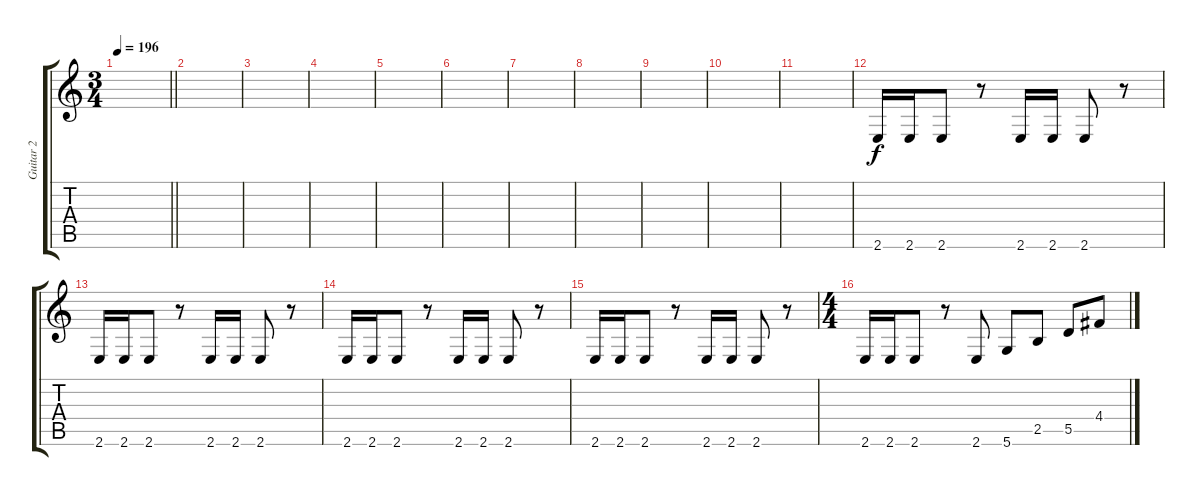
\track ("Guitar 2" "Guitar 2") {instrument distortionguitar}
\staff {score tabs}
\tuning (E4 B3 G3 D3 A2 D2) {hide}
\ts (3 4)
\tempo 196
\clef g2
\barLineRight lightlight
\ks c
|
|
|
|
|
|
|
|
|
|
|
2.6.16 2.6.16 2.6.8 r.8 2.6.16 2.6.16 2.6.8 r.8 |
2.6.16 2.6.16 2.6.8 r.8 2.6.16 2.6.16 2.6.8 r.8 |
2.6.16 2.6.16 2.6.8 r.8 2.6.16 2.6.16 2.6.8 r.8 |
2.6.16 2.6.16 2.6.8 r.8 2.6.16 2.6.16 2.6.8 r.8 |
\ts (4 4)
2.6.16 2.6.16 2.6.8 r.8 2.6.8 5.6.8 2.5.8 5.5.8 4.4.8
